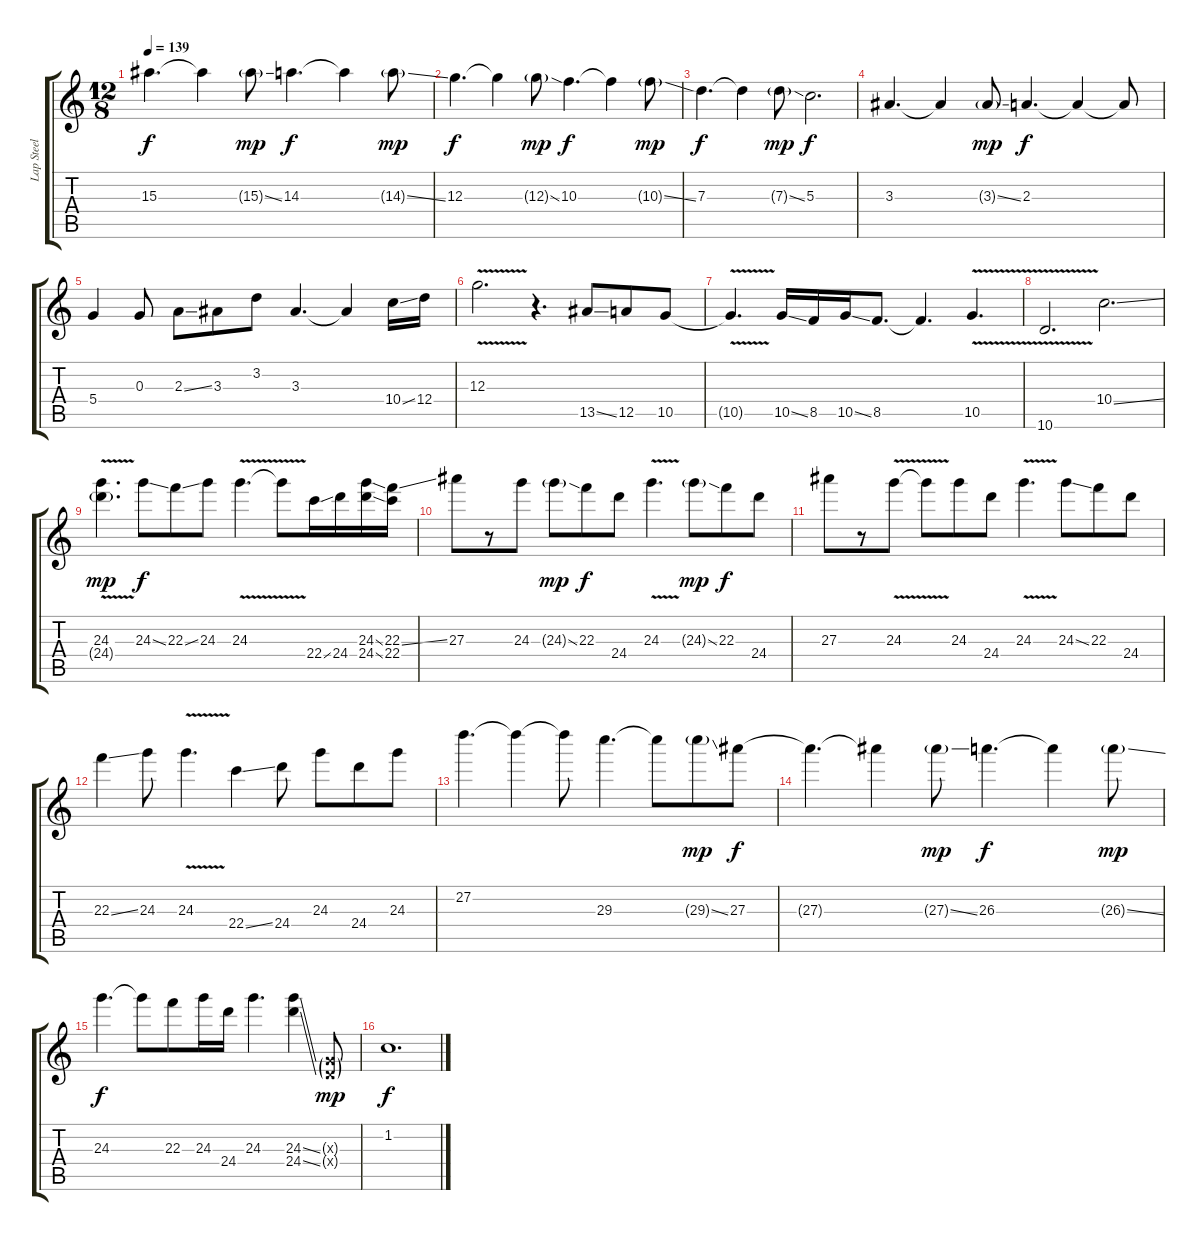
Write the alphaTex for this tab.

\track ("Lap Steel Guitar (David Gilmour)" "Lap Steel ") {instrument overdrivenguitar}
\staff {score tabs}
\tuning (E4 B3 G3 D3 A2 E2) {hide}
\ts (12 8)
\tempo 139
\clef g2
\ks c
15.3.4{d dy f} 15.3{t}.4 15.3{ss g}.8{dy mp} 14.3.4{d dy f} 14.3{t}.4 14.3{ss g}.8{dy mp} |
12.3.4{d dy f} 12.3{t}.4 12.3{ss g}.8{dy mp} 10.3.4{d dy f} 10.3{t}.4 10.3{ss g}.8{dy mp} |
7.3.4{d dy f} 7.3{t}.4 7.3{ss g}.8{dy mp} 5.3.2{d dy f} |
3.3.4{d} 3.3{t}.4 3.3{ss g}.8{dy mp} 2.3.4{d dy f} 2.3{t}.4 2.3{t}.8 |
5.4.4 0.3.8 2.3{ss}.8 3.3.8 3.2.8 3.3.4{d} 3.3{t}.4 10.4{ss}.16 12.4.16 |
12.3{v}.2{d} r.4{d} 13.5{ss}.8 12.5.8 10.5.8 |
10.5{v t}.4{d} 10.5{ss}.16 8.5.16 10.5{ss}.16 8.5.8{d} 8.5{t}.4{d} 10.5{v}.4{d} |
10.6{v}.2{d} 10.4{ss}.2{d} |
(24.3{v} 24.4{v g}).4{d dy mp} 24.3{ss}.8{dy f} 22.3{ss}.8 24.3.8 24.3{v}.4{d} 24.3{t}.8 22.4{ss}.16 24.4.16 (24.3{ss} 24.4{ss}).16 (22.3{ss} 22.4).16 |
27.3.8 r.8 24.3.8 24.3{ss g}.8{dy mp} 22.3.8{dy f} 24.4.8 24.3{v}.4{d} 24.3{ss g}.8{dy mp} 22.3.8{dy f} 24.4.8 |
27.3.8 r.8 24.3{v}.8 24.3{v t}.8 24.3.8 24.4.8 24.3{v}.4{d} 24.3{ss}.8 22.3.8 24.4.8 |
22.3{ss}.4 24.3.8 24.3{v}.4{d} 22.4{ss}.4 24.4.8 24.3.8 24.4.8 24.3.8 |
27.2.4{d} 27.2{t}.4 27.2{t}.8 29.3.4{d} 29.3{t}.8 29.3{ss g}.8{dy mp} 27.3.8{dy f} |
27.3{t}.4{d} 27.3{t}.4 27.3{ss g}.8{dy mp} 26.3.4{d dy f} 26.3{t}.4 26.3{ss g}.8{dy mp} |
24.3.4{d dy f} 24.3{t}.8 22.3.8 24.3.16 24.4.16 24.3.4{d} (24.3{ss} 24.4{ss}).4 (0.3{g x} 0.4{g x}).8{dy mp} |
1.2{ss}.1{d dy f}
